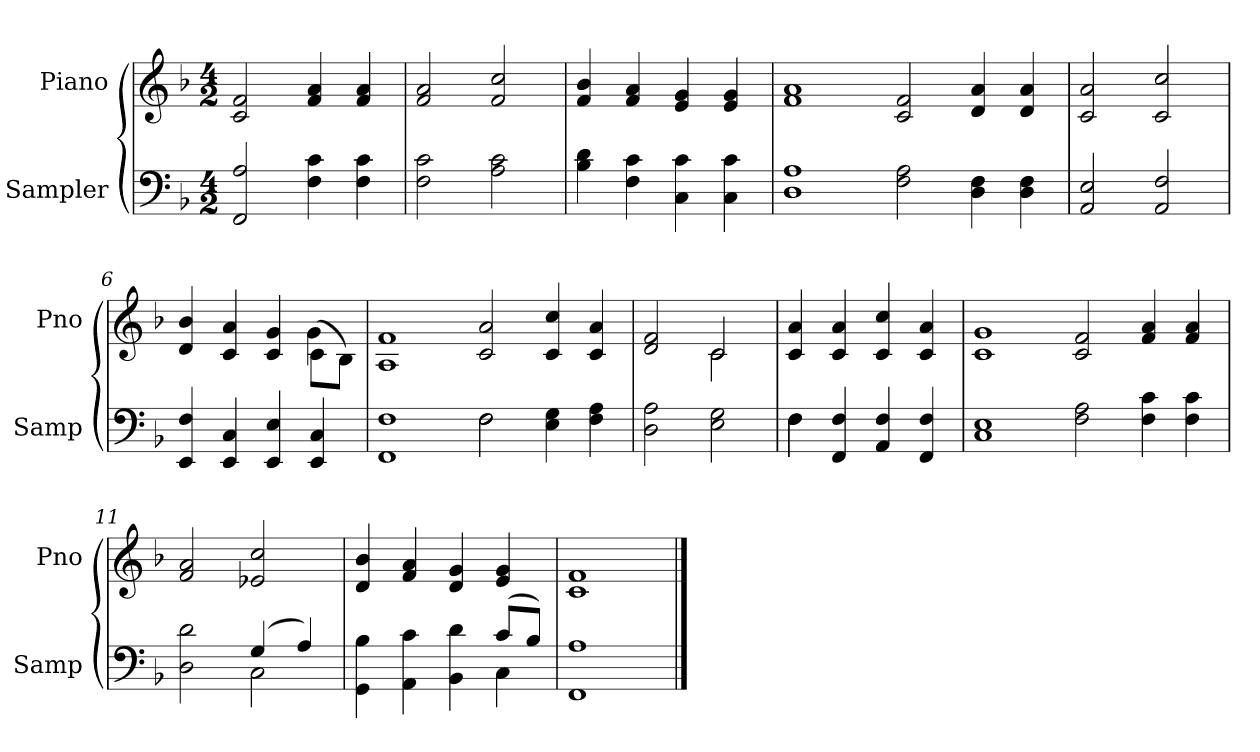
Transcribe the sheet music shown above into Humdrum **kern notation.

**kern	**kern
*part2	*part1
*staff2	*staff1
*I"Sampler	*I"Piano
*I'Samp	*I'Pno
*clefF4	*clefG2
*k[b-]	*k[b-]
*F:	*F:
*M4/2	*M4/2
=1	=1
2FF 2A	2c 2f
4F 4c	4f 4a
4F 4c	4f 4a
=2	=2
2F 2c	2f 2a
2A 2c	2f 2cc
=3	=3
4B- 4d	4f 4b-
4F 4c	4f 4a
4C 4c	4e 4g
4C 4c	4e 4g
=4	=4
1D 1A	1f 1a
2F 2A	2c 2f
4D 4F	4d 4a
4D 4F	4d 4a
=5	=5
2AA 2E	2c 2a
2AA 2F	2c 2cc
=6	=6
*	*^
4EE 4F	4d 4b-	2.ryy
4EE 4C	4c 4a	.
4EE 4E	4c 4g	.
4EE 4C	(8c\L	4g
.	8B-\J)	.
*	*v	*v
=7	=7
*^	*
1FF 1F	1ryy	1A 1f
2F\	2F	2c 2a
4E 4G	2ryy	4c 4cc
4F 4A	.	4c 4a
*v	*v	*
=8	=8
*	*^
2D 2A	2d 2f	2ryy
2E 2G	2c/	2c
*	*v	*v
=9	=9
*^	*
4F\	4F	4c 4a
4FF 4F	2.ryy	4c 4a
4AA 4F	.	4c 4cc
4FF 4F	.	4c 4a
*v	*v	*
=10	=10
1C 1E	1c 1g
2F 2A	2c 2f
4F 4c	4f 4a
4F 4c	4f 4a
=11	=11
*^	*
2D 2d	2ryy	2f 2a
(4G/	2C	2e-X 2cc
4A/)	.	.
=12	=12	=12
4GG 4B-	2.ryy	4d 4b-
4AA 4c	.	4f 4a
4BB- 4d	.	4d 4g
(8c/L	4C	4e 4g
8B-/J)	.	.
*v	*v	*
=13	=13
1FF 1A	1c 1f
==	==
*-	*-
